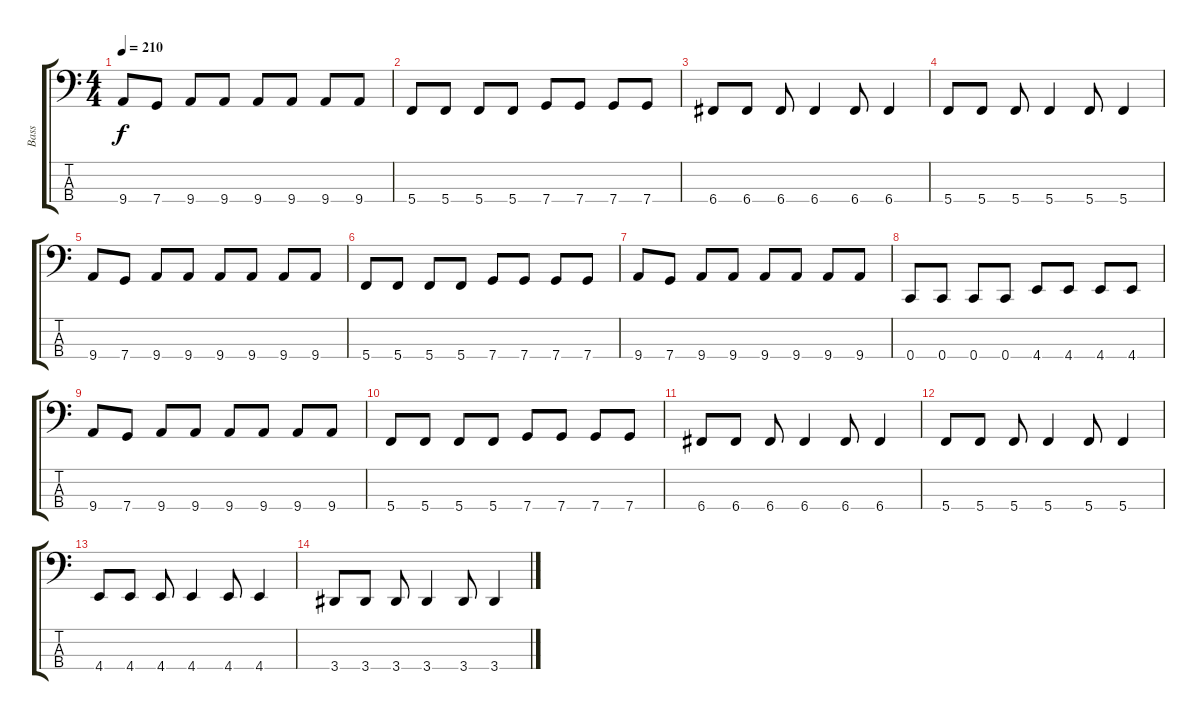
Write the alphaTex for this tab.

\track ("Bass" "Bass") {instrument electricbasspick}
\staff {score tabs}
\tuning (F2 C2 G1 C1) {hide}
\ts (4 4)
\tempo 210
\clef f4
\ks c
9.4.8{dy f} 7.4.8 9.4.8 9.4.8 9.4.8 9.4.8 9.4.8 9.4.8 |
5.4.8 5.4.8 5.4.8 5.4.8 7.4.8 7.4.8 7.4.8 7.4.8 |
6.4.8 6.4.8 6.4.8 6.4.4 6.4.8 6.4.4 |
5.4.8 5.4.8 5.4.8 5.4.4 5.4.8 5.4.4 |
9.4.8 7.4.8 9.4.8 9.4.8 9.4.8 9.4.8 9.4.8 9.4.8 |
5.4.8 5.4.8 5.4.8 5.4.8 7.4.8 7.4.8 7.4.8 7.4.8 |
9.4.8 7.4.8 9.4.8 9.4.8 9.4.8 9.4.8 9.4.8 9.4.8 |
0.4.8 0.4.8 0.4.8 0.4.8 4.4.8 4.4.8 4.4.8 4.4.8 |
9.4.8 7.4.8 9.4.8 9.4.8 9.4.8 9.4.8 9.4.8 9.4.8 |
5.4.8 5.4.8 5.4.8 5.4.8 7.4.8 7.4.8 7.4.8 7.4.8 |
6.4.8 6.4.8 6.4.8 6.4.4 6.4.8 6.4.4 |
5.4.8 5.4.8 5.4.8 5.4.4 5.4.8 5.4.4 |
4.4.8 4.4.8 4.4.8 4.4.4 4.4.8 4.4.4 |
3.4.8 3.4.8 3.4.8 3.4.4 3.4.8 3.4.4
